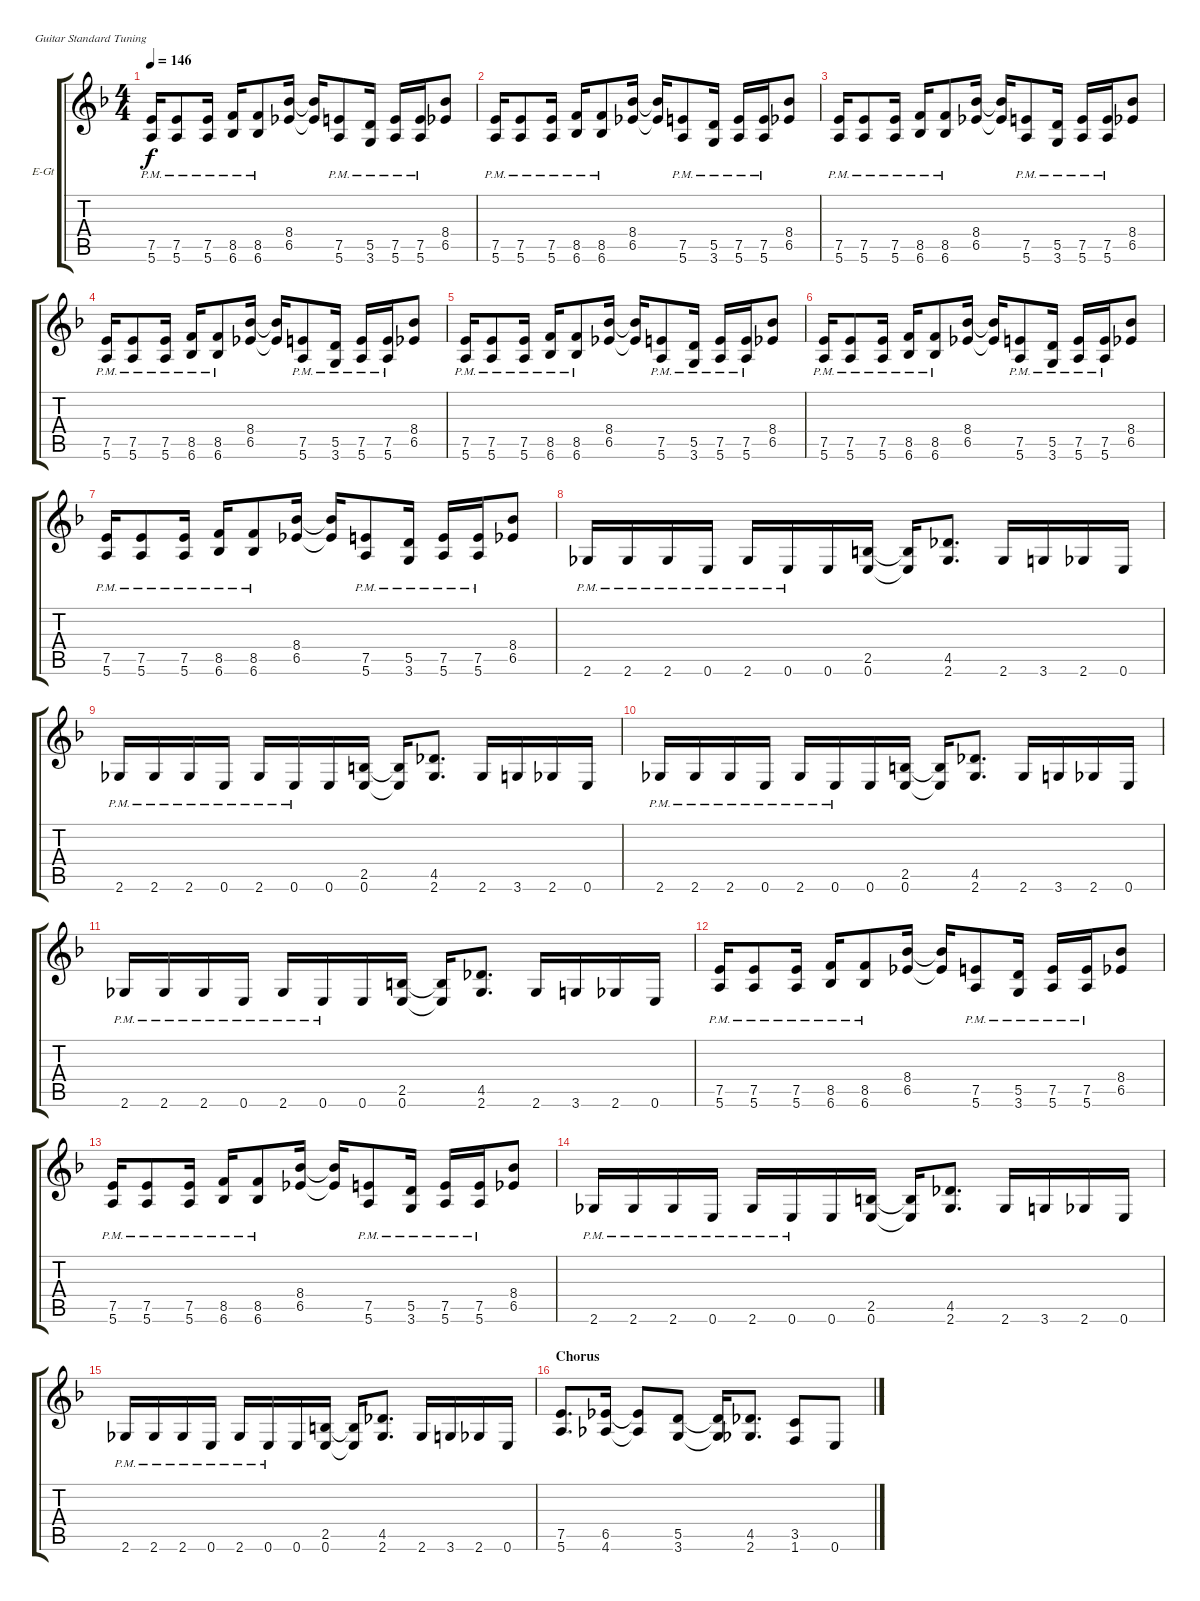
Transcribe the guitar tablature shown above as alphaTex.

\defaultSystemsLayout 4
\bracketExtendMode groupsimilarinstruments
\firstSystemTrackNameOrientation horizontal
\otherSystemsTrackNameOrientation horizontal
\track ("Dave Mustaine (Rhythm 1)" "E-Gt") {instrument distortionguitar}
\staff {score tabs}
\tuning (E4 B3 G3 D3 A2 E2)
\ts (4 4)
\tempo 146
\clef g2
\ks dminor
(7.5{pm} 5.6{pm}).16{dy f} (7.5{pm} 5.6{pm}).8 (7.5{pm} 5.6{pm}).16 (8.5{pm} 6.6{pm}).16 (8.5{pm} 6.6{pm}).8 (8.4 6.5).16 (8.4{t} 6.5{t}).16 (7.5{pm} 5.6{pm}).8 (5.5{pm} 3.6{pm}).16 (7.5{pm} 5.6{pm}).16 (7.5{pm} 5.6{pm}).16 (8.4 6.5).8 |
(7.5{pm} 5.6{pm}).16 (7.5{pm} 5.6{pm}).8 (7.5{pm} 5.6{pm}).16 (8.5{pm} 6.6{pm}).16 (8.5{pm} 6.6{pm}).8 (8.4 6.5).16 (8.4{t} 6.5{t}).16 (7.5{pm} 5.6{pm}).8 (5.5{pm} 3.6{pm}).16 (7.5{pm} 5.6{pm}).16 (7.5{pm} 5.6{pm}).16 (8.4 6.5).8 |
(7.5{pm} 5.6{pm}).16 (7.5{pm} 5.6{pm}).8 (7.5{pm} 5.6{pm}).16 (8.5{pm} 6.6{pm}).16 (8.5{pm} 6.6{pm}).8 (8.4 6.5).16 (8.4{t} 6.5{t}).16 (7.5{pm} 5.6{pm}).8 (5.5{pm} 3.6{pm}).16 (7.5{pm} 5.6{pm}).16 (7.5{pm} 5.6{pm}).16 (8.4 6.5).8 |
(7.5{pm} 5.6{pm}).16 (7.5{pm} 5.6{pm}).8 (7.5{pm} 5.6{pm}).16 (8.5{pm} 6.6{pm}).16 (8.5{pm} 6.6{pm}).8 (8.4 6.5).16 (8.4{t} 6.5{t}).16 (7.5{pm} 5.6{pm}).8 (5.5{pm} 3.6{pm}).16 (7.5{pm} 5.6{pm}).16 (7.5{pm} 5.6{pm}).16 (8.4 6.5).8 |
(7.5{pm} 5.6{pm}).16 (7.5{pm} 5.6{pm}).8 (7.5{pm} 5.6{pm}).16 (8.5{pm} 6.6{pm}).16 (8.5{pm} 6.6{pm}).8 (8.4 6.5).16 (8.4{t} 6.5{t}).16 (7.5{pm} 5.6{pm}).8 (5.5{pm} 3.6{pm}).16 (7.5{pm} 5.6{pm}).16 (7.5{pm} 5.6{pm}).16 (8.4 6.5).8 |
(7.5{pm} 5.6{pm}).16 (7.5{pm} 5.6{pm}).8 (7.5{pm} 5.6{pm}).16 (8.5{pm} 6.6{pm}).16 (8.5{pm} 6.6{pm}).8 (8.4 6.5).16 (8.4{t} 6.5{t}).16 (7.5{pm} 5.6{pm}).8 (5.5{pm} 3.6{pm}).16 (7.5{pm} 5.6{pm}).16 (7.5{pm} 5.6{pm}).16 (8.4 6.5).8 |
(7.5{pm} 5.6{pm}).16 (7.5{pm} 5.6{pm}).8 (7.5{pm} 5.6{pm}).16 (8.5{pm} 6.6{pm}).16 (8.5{pm} 6.6{pm}).8 (8.4 6.5).16 (8.4{t} 6.5{t}).16 (7.5{pm} 5.6{pm}).8 (5.5{pm} 3.6{pm}).16 (7.5{pm} 5.6{pm}).16 (7.5{pm} 5.6{pm}).16 (8.4 6.5).8 |
2.6{pm}.16 2.6{pm}.16 2.6{pm}.16 0.6{pm}.16 2.6{pm}.16 0.6{pm}.16 0.6.16 (2.5 0.6).16 (2.5{t} 0.6{t}).16 (4.5 2.6).8{d} 2.6.16 3.6.16 2.6.16 0.6.16 |
2.6{pm}.16 2.6{pm}.16 2.6{pm}.16 0.6{pm}.16 2.6{pm}.16 0.6{pm}.16 0.6.16 (2.5 0.6).16 (2.5{t} 0.6{t}).16 (4.5 2.6).8{d} 2.6.16 3.6.16 2.6.16 0.6.16 |
2.6{pm}.16 2.6{pm}.16 2.6{pm}.16 0.6{pm}.16 2.6{pm}.16 0.6{pm}.16 0.6.16 (2.5 0.6).16 (2.5{t} 0.6{t}).16 (4.5 2.6).8{d} 2.6.16 3.6.16 2.6.16 0.6.16 |
2.6{pm}.16 2.6{pm}.16 2.6{pm}.16 0.6{pm}.16 2.6{pm}.16 0.6{pm}.16 0.6.16 (2.5 0.6).16 (2.5{t} 0.6{t}).16 (4.5 2.6).8{d} 2.6.16 3.6.16 2.6.16 0.6.16 |
(7.5{pm} 5.6{pm}).16 (7.5{pm} 5.6{pm}).8 (7.5{pm} 5.6{pm}).16 (8.5{pm} 6.6{pm}).16 (8.5{pm} 6.6{pm}).8 (8.4 6.5).16 (8.4{t} 6.5{t}).16 (7.5{pm} 5.6{pm}).8 (5.5{pm} 3.6{pm}).16 (7.5{pm} 5.6{pm}).16 (7.5{pm} 5.6{pm}).16 (8.4 6.5).8 |
(7.5{pm} 5.6{pm}).16 (7.5{pm} 5.6{pm}).8 (7.5{pm} 5.6{pm}).16 (8.5{pm} 6.6{pm}).16 (8.5{pm} 6.6{pm}).8 (8.4 6.5).16 (8.4{t} 6.5{t}).16 (7.5{pm} 5.6{pm}).8 (5.5{pm} 3.6{pm}).16 (7.5{pm} 5.6{pm}).16 (7.5{pm} 5.6{pm}).16 (8.4 6.5).8 |
2.6{pm}.16 2.6{pm}.16 2.6{pm}.16 0.6{pm}.16 2.6{pm}.16 0.6{pm}.16 0.6.16 (2.5 0.6).16 (2.5{t} 0.6{t}).16 (4.5 2.6).8{d} 2.6.16 3.6.16 2.6.16 0.6.16 |
2.6{pm}.16 2.6{pm}.16 2.6{pm}.16 0.6{pm}.16 2.6{pm}.16 0.6{pm}.16 0.6.16 (2.5 0.6).16 (2.5{t} 0.6{t}).16 (4.5 2.6).8{d} 2.6.16 3.6.16 2.6.16 0.6.16 |
\section ("" "Chorus")
(7.5 5.6).8{d} (6.5 4.6).16 (6.5{t} 4.6{t}).8 (5.5 3.6).8 (5.5{t} 3.6{t}).16 (4.5 2.6).8{d} (3.5 1.6).8 0.6.8
